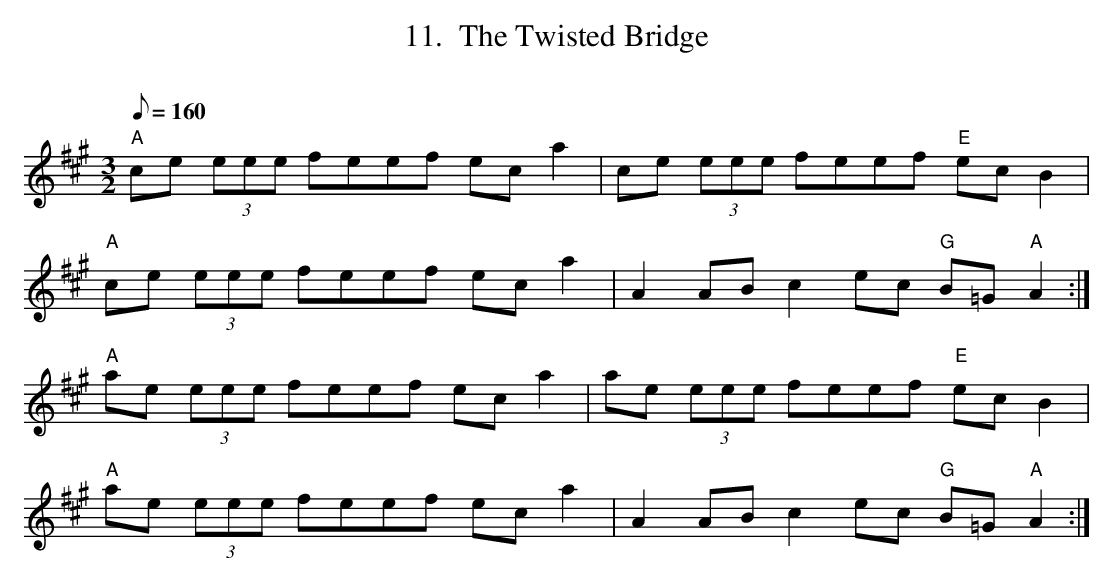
X:1
T: Twisted Bridge, The
C:
L: 1/8
Q:160
M: 3/2
%%score 1 | 2
K:A
V:1
"A"ce (3eee feef ec a2|ce (3eee feef "E"ec B2|
"A"ce (3eee feef ec a2|A2 AB c2 ec "G"B=G "A"A2:|
"A"ae (3eee feef ec a2|ae (3eee feef "E"ec B2|
"A"ae (3eee feef ec a2|A2 AB c2 ec "G"B=G "A"A2:|
V:C clef=bass middle=D octave=-1
A2 E^G A2 E2 E^G A2|A2 E^G A2 E2 A^G E2|
A2 E^G A2 E2 E^G A2|A,2 C2 E2 C2 =G2 A2:|
A2 E^G A2 E2 E^G A2|A2 E^G A2 E2 A^G E2|
A2 E^G A2 E2 E^G A2|A,2 C2 E2 C2 =G2 A2:|
